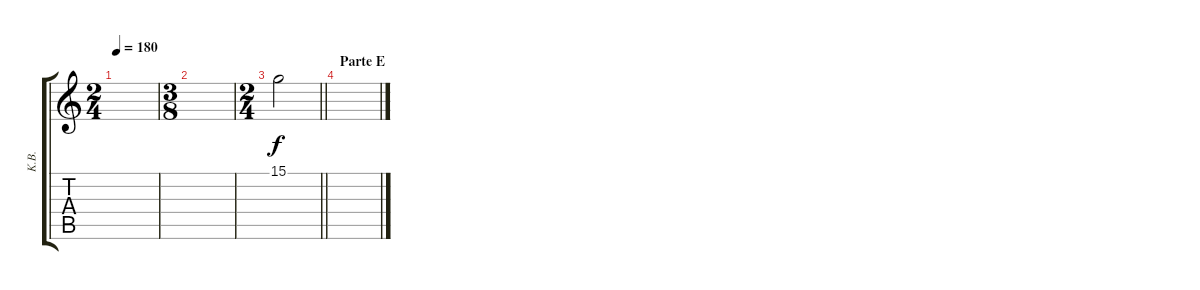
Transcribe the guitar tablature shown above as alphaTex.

\track ("K.B." "K.B.") {instrument lead1square}
\staff {score tabs}
\tuning (E4 B3 G3 D3 A2 E2) {hide}
\ts (2 4)
\tempo 180
\clef g2
\ks c
|
\ts (3 8)
|
\ts (2 4)
\barLineRight lightlight
15.1.2 |
\section ("" "Parte E")
